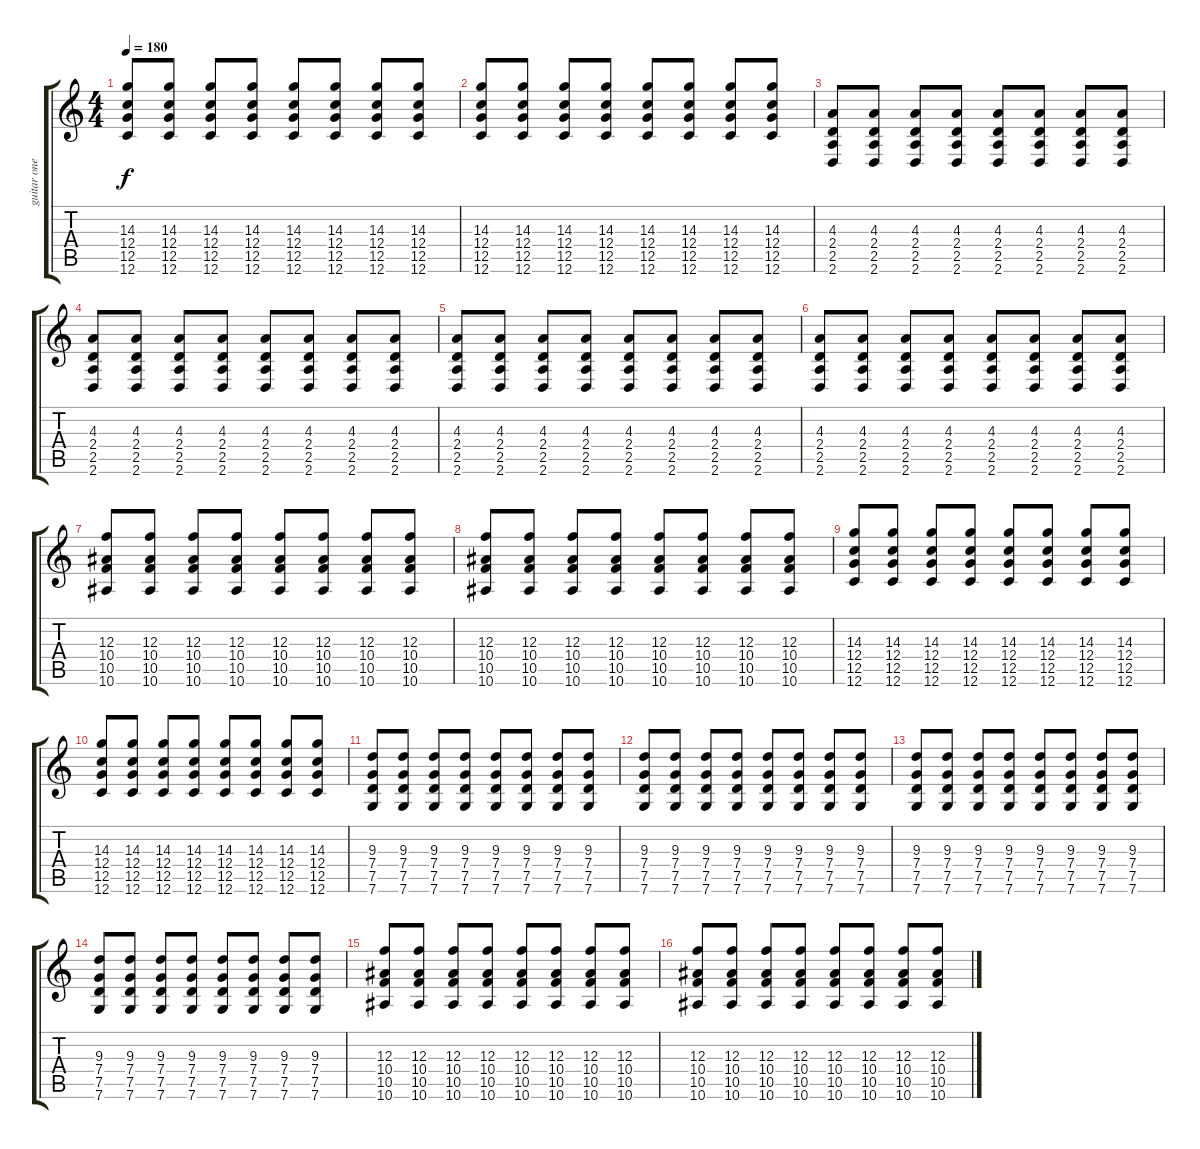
\track ("guitar one" "guitar one") {instrument overdrivenguitar}
\staff {score tabs}
\tuning (D4 A3 F3 C3 G2 C2) {hide}
\ts (4 4)
\tempo 180
\clef g2
\ks c
(14.3 12.4 12.5 12.6).8{dy f} (14.3 12.4 12.5 12.6).8 (14.3 12.4 12.5 12.6).8 (14.3 12.4 12.5 12.6).8 (14.3 12.4 12.5 12.6).8 (14.3 12.4 12.5 12.6).8 (14.3 12.4 12.5 12.6).8 (14.3 12.4 12.5 12.6).8 |
(14.3 12.4 12.5 12.6).8 (14.3 12.4 12.5 12.6).8 (14.3 12.4 12.5 12.6).8 (14.3 12.4 12.5 12.6).8 (14.3 12.4 12.5 12.6).8 (14.3 12.4 12.5 12.6).8 (14.3 12.4 12.5 12.6).8 (14.3 12.4 12.5 12.6).8 |
(4.3 2.4 2.5 2.6).8 (4.3 2.4 2.5 2.6).8 (4.3 2.4 2.5 2.6).8 (4.3 2.4 2.5 2.6).8 (4.3 2.4 2.5 2.6).8 (4.3 2.4 2.5 2.6).8 (4.3 2.4 2.5 2.6).8 (4.3 2.4 2.5 2.6).8 |
(4.3 2.4 2.5 2.6).8 (4.3 2.4 2.5 2.6).8 (4.3 2.4 2.5 2.6).8 (4.3 2.4 2.5 2.6).8 (4.3 2.4 2.5 2.6).8 (4.3 2.4 2.5 2.6).8 (4.3 2.4 2.5 2.6).8 (4.3 2.4 2.5 2.6).8 |
(4.3 2.4 2.5 2.6).8 (4.3 2.4 2.5 2.6).8 (4.3 2.4 2.5 2.6).8 (4.3 2.4 2.5 2.6).8 (4.3 2.4 2.5 2.6).8 (4.3 2.4 2.5 2.6).8 (4.3 2.4 2.5 2.6).8 (4.3 2.4 2.5 2.6).8 |
(4.3 2.4 2.5 2.6).8 (4.3 2.4 2.5 2.6).8 (4.3 2.4 2.5 2.6).8 (4.3 2.4 2.5 2.6).8 (4.3 2.4 2.5 2.6).8 (4.3 2.4 2.5 2.6).8 (4.3 2.4 2.5 2.6).8 (4.3 2.4 2.5 2.6).8 |
(12.3 10.4 10.5 10.6).8 (12.3 10.4 10.5 10.6).8 (12.3 10.4 10.5 10.6).8 (12.3 10.4 10.5 10.6).8 (12.3 10.4 10.5 10.6).8 (12.3 10.4 10.5 10.6).8 (12.3 10.4 10.5 10.6).8 (12.3 10.4 10.5 10.6).8 |
(12.3 10.4 10.5 10.6).8 (12.3 10.4 10.5 10.6).8 (12.3 10.4 10.5 10.6).8 (12.3 10.4 10.5 10.6).8 (12.3 10.4 10.5 10.6).8 (12.3 10.4 10.5 10.6).8 (12.3 10.4 10.5 10.6).8 (12.3 10.4 10.5 10.6).8 |
(14.3 12.4 12.5 12.6).8 (14.3 12.4 12.5 12.6).8 (14.3 12.4 12.5 12.6).8 (14.3 12.4 12.5 12.6).8 (14.3 12.4 12.5 12.6).8 (14.3 12.4 12.5 12.6).8 (14.3 12.4 12.5 12.6).8 (14.3 12.4 12.5 12.6).8 |
(14.3 12.4 12.5 12.6).8 (14.3 12.4 12.5 12.6).8 (14.3 12.4 12.5 12.6).8 (14.3 12.4 12.5 12.6).8 (14.3 12.4 12.5 12.6).8 (14.3 12.4 12.5 12.6).8 (14.3 12.4 12.5 12.6).8 (14.3 12.4 12.5 12.6).8 |
(9.3 7.4 7.5 7.6).8 (9.3 7.4 7.5 7.6).8 (9.3 7.4 7.5 7.6).8 (9.3 7.4 7.5 7.6).8 (9.3 7.4 7.5 7.6).8 (9.3 7.4 7.5 7.6).8 (9.3 7.4 7.5 7.6).8 (9.3 7.4 7.5 7.6).8 |
(9.3 7.4 7.5 7.6).8 (9.3 7.4 7.5 7.6).8 (9.3 7.4 7.5 7.6).8 (9.3 7.4 7.5 7.6).8 (9.3 7.4 7.5 7.6).8 (9.3 7.4 7.5 7.6).8 (9.3 7.4 7.5 7.6).8 (9.3 7.4 7.5 7.6).8 |
(9.3 7.4 7.5 7.6).8 (9.3 7.4 7.5 7.6).8 (9.3 7.4 7.5 7.6).8 (9.3 7.4 7.5 7.6).8 (9.3 7.4 7.5 7.6).8 (9.3 7.4 7.5 7.6).8 (9.3 7.4 7.5 7.6).8 (9.3 7.4 7.5 7.6).8 |
(9.3 7.4 7.5 7.6).8 (9.3 7.4 7.5 7.6).8 (9.3 7.4 7.5 7.6).8 (9.3 7.4 7.5 7.6).8 (9.3 7.4 7.5 7.6).8 (9.3 7.4 7.5 7.6).8 (9.3 7.4 7.5 7.6).8 (9.3 7.4 7.5 7.6).8 |
(12.3 10.4 10.5 10.6).8 (12.3 10.4 10.5 10.6).8 (12.3 10.4 10.5 10.6).8 (12.3 10.4 10.5 10.6).8 (12.3 10.4 10.5 10.6).8 (12.3 10.4 10.5 10.6).8 (12.3 10.4 10.5 10.6).8 (12.3 10.4 10.5 10.6).8 |
(12.3 10.4 10.5 10.6).8 (12.3 10.4 10.5 10.6).8 (12.3 10.4 10.5 10.6).8 (12.3 10.4 10.5 10.6).8 (12.3 10.4 10.5 10.6).8 (12.3 10.4 10.5 10.6).8 (12.3 10.4 10.5 10.6).8 (12.3 10.4 10.5 10.6).8
